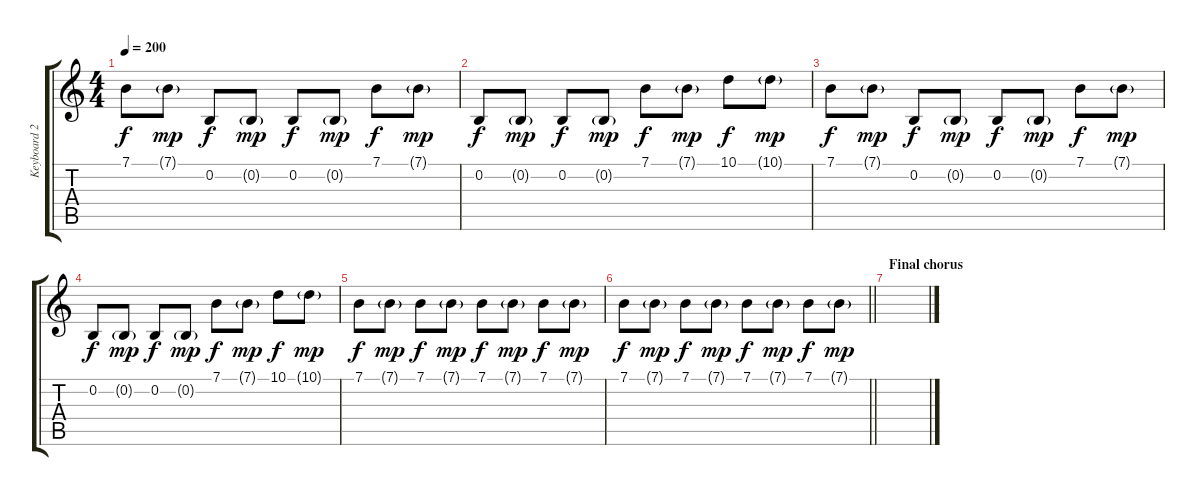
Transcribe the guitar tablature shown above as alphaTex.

\track ("Keyboard 2" "Keyboard 2") {instrument lead1square}
\staff {score tabs}
\tuning (E4 B3 G3 D3 A2 E2) {hide}
\ts (4 4)
\tempo 200
\clef g2
\ks c
7.1.8{dy f} 7.1{g}.8{dy mp} 0.2.8{dy f} 0.2{g}.8{dy mp} 0.2.8{dy f} 0.2{g}.8{dy mp} 7.1.8{dy f} 7.1{g}.8{dy mp} |
0.2.8{dy f} 0.2{g}.8{dy mp} 0.2.8{dy f} 0.2{g}.8{dy mp} 7.1.8{dy f} 7.1{g}.8{dy mp} 10.1.8{dy f} 10.1{g}.8{dy mp} |
7.1.8{dy f} 7.1{g}.8{dy mp} 0.2.8{dy f} 0.2{g}.8{dy mp} 0.2.8{dy f} 0.2{g}.8{dy mp} 7.1.8{dy f} 7.1{g}.8{dy mp} |
0.2.8{dy f} 0.2{g}.8{dy mp} 0.2.8{dy f} 0.2{g}.8{dy mp} 7.1.8{dy f} 7.1{g}.8{dy mp} 10.1.8{dy f} 10.1{g}.8{dy mp} |
7.1.8{dy f} 7.1{g}.8{dy mp} 7.1.8{dy f} 7.1{g}.8{dy mp} 7.1.8{dy f} 7.1{g}.8{dy mp} 7.1.8{dy f} 7.1{g}.8{dy mp} |
\barLineRight lightlight
7.1.8{dy f} 7.1{g}.8{dy mp} 7.1.8{dy f} 7.1{g}.8{dy mp} 7.1.8{dy f} 7.1{g}.8{dy mp} 7.1.8{dy f} 7.1{g}.8{dy mp} |
\section ("" "Final chorus")
